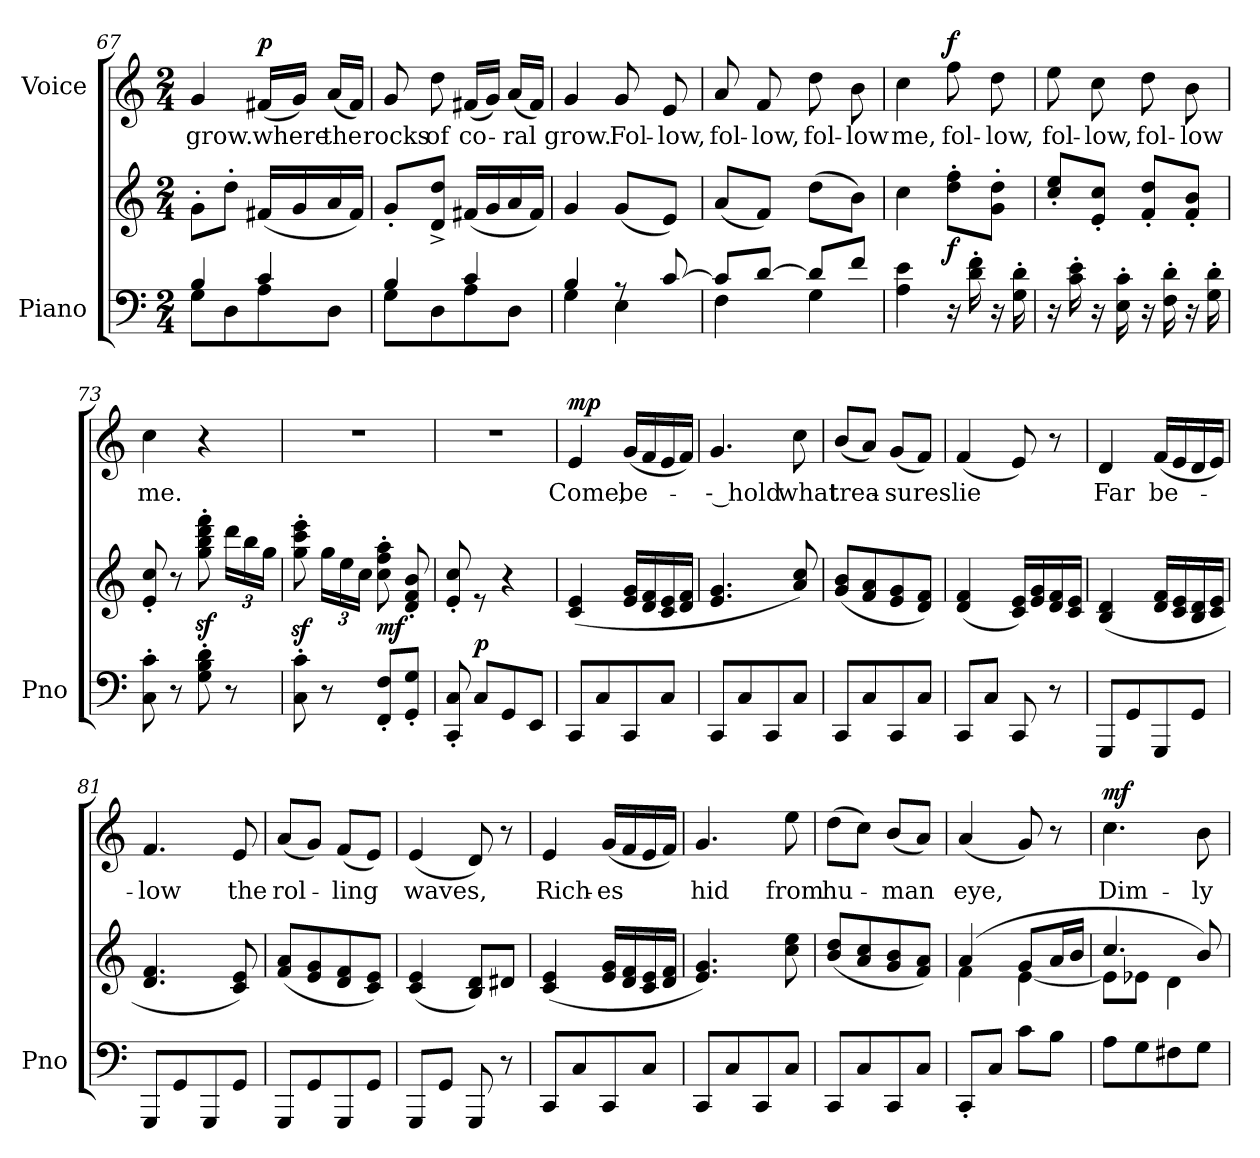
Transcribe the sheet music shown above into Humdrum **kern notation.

**kern	**kern	**dynam	**kern	**text	**dynam
*part2	*part2	*part2	*part1	*part1	*part1
*staff3	*staff2	*staff2/3	*staff1	*staff1	*staff1
*I"Piano	*	*	*I"Voice	*	*
*I'Pno	*	*	*	*	*
*clefF4	*clefG2	*	*clefG2	*	*
*k[]	*k[]	*	*k[]	*	*
*M2/4	*M2/4	*	*M2/4	*	*
=67	=67	=67	=67	=67	=67
*^	*	*	*	*	*
!	!	!	!	!	!LO:LY:b	!
4B/	8G\L	8g'\L	.	4g/	grow.	.
.	8D\	8dd'\J	.	.	.	.
!	!	!	!	!	!LO:LY:b	!LO:DY:a
4c/	8A\	(<16f#X/LL	.	(<16f#X/LL	where	p
.	.	16g/	.	16g/JJ)	.	.
!	!	!	!	!	!LO:LY:b	!
.	8D\J	16a/	.	(<16a/LL	the	.
.	.	16f#/JJ)	.	16f#/JJ)	.	.
=68	=68	=68	=68	=68	=68	=68
!	!	!	!	!	!LO:LY:b	!
4B/	8G\L	8g'/L	.	8g/	rocks	.
!	!	!	!	!	!LO:LY:b	!
.	8D\	8d/^ 8dd/^J	.	8dd\	of	.
!	!	!	!	!	!LO:LY:b	!
4c/	8A\	(<16f#X/LL	.	(<16f#X/LL	co-	.
.	.	16g/	.	16g/JJ)	.	.
!	!	!	!	!	!LO:LY:b	!
.	8D\J	16a/	.	(<16a/LL	-ral	.
.	.	16f#/JJ)	.	16f#/JJ)	.	.
!!LO:PB:g=z
=69	=69	=69	=69	=69	=69	=69
!	!	!	!	!	!LO:LY:b	!
4B/	4G\	4g/	.	4g/	grow.	.
!	!	!	!	!	!LO:LY:b	!
8rA	4E\	(<8g/L	.	8g/	Fol-	.
!	!	!	!	!	!LO:LY:b	!
[8c/	.	8e/J)	.	8e/	-low,	.
=70	=70	=70	=70	=70	=70	=70
!	!	!	!	!	!LO:LY:b	!
8c/L]	4F\	(<8a/L	.	8a/	fol-	.
!	!	!	!	!	!LO:LY:b	!
[8d/J	.	8f/J)	.	8f/	-low,	.
!	!	!	!	!	!LO:LY:b	!
8d/L]	4G\	(>8dd\L	.	8dd\	fol-	.
!	!	!	!	!	!LO:LY:b	!
8f/J	.	8b\J)	.	8b\	-low	.
*v	*v	*	*	*	*	*
=71	=71	=71	=71	=71	=71
!	!	!	!	!LO:LY:b	!
4A\ 4e\	4cc\	.	4cc\	me,	.
!	!	!LO:DY:b	!	!LO:LY:b	!LO:DY:a
16r	8dd\' 8ff\'L	f	8ff\	fol-	f
16d\' 16f\'	.	.	.	.	.
!	!	!	!	!LO:LY:b	!
16r	8g\' 8dd\'J	.	8dd\	-low,	.
16G\' 16d\'	.	.	.	.	.
=72	=72	=72	=72	=72	=72
!	!	!	!	!LO:LY:b	!
16r	8cc/' 8ee/'L	.	8ee\	fol-	.
16c\' 16e\'	.	.	.	.	.
!	!	!	!	!LO:LY:b	!
16r	8e/' 8cc/'J	.	8cc\	-low,	.
16E\' 16c\'	.	.	.	.	.
!	!	!	!	!LO:LY:b	!
16r	8f/' 8dd/'L	.	8dd\	fol-	.
16F\' 16d\'	.	.	.	.	.
!	!	!	!	!LO:LY:b	!
16r	8f/' 8b/'J	.	8b\	-low	.
16G\' 16d\'	.	.	.	.	.
!!LO:LB:g=z
=73	=73	=73	=73	=73	=73
!	!	!	!	!LO:LY:b	!
8C\' 8c\'	8e/' 8cc/'	.	4cc\	me.	.
8r	8r	.	.	.	.
8G\' 8B\' 8d\'	8gg\z<' 8bb\z<' 8ddd\z<' 8fff\z<'	.	4r	.	.
*	*Xbrackettup	*	*	*	*
8r	24ddd\LL	.	.	.	.
.	24bb\	.	.	.	.
.	24gg\JJ	.	.	.	.
=74	=74	=74	=74	=74	=74
8C\' 8c\'	8gg\z<' 8ccc\z<' 8eee\z<'	.	2r	.	.
8r	24gg\LL	.	.	.	.
.	24ee\	.	.	.	.
.	24cc\JJ	.	.	.	.
!	!	!LO:DY:b	!	!	!
8FF/' 8F/'L	8cc\' 8ff\' 8aa\'	mf	.	.	.
8GG/' 8G/'J	8d/' 8f/' 8b/'	.	.	.	.
=75	=75	=75	=75	=75	=75
8CC/' 8C/'	8e/' 8cc/'	.	2r	.	.
!	!	!LO:DY:a=2	!	!	!
8C/L	8re	p	.	.	.
8GG/	4r	.	.	.	.
8EE/J	.	.	.	.	.
=76	=76	=76	=76	=76	=76
!	!	!	!	!LO:LY:b	!LO:DY:a
8CC/L	(<4c/ 4e/	.	4e/	Come,	mp
8C/	.	.	.	.	.
!	!	!	!	!LO:LY:b	!
8CC/	16e/ 16g/LL	.	(<16g/LL	be-	.
.	16d/ 16f/	.	16f/	.	.
8C/J	16c/ 16e/	.	16e/	.	.
.	16d/ 16f/JJ	.	16f/JJ)	.	.
!!LO:LB:g=z
=77	=77	=77	=77	=77	=77
!	!	!	!	!LO:LY:b	!
8CC/L	4.e/ 4.g/	.	4.g/	-- hold	.
8C/	.	.	.	.	.
8CC/	.	.	.	.	.
!	!	!	!	!LO:LY:b	!
8C/J	8a/ 8cc/)	.	8cc\	what	.
=78	=78	=78	=78	=78	=78
!	!	!	!	!LO:LY:b	!
8CC/L	(<8g/ 8b/L	.	(<8b/L	trea-	.
8C/	8f/ 8a/	.	8a/J)	.	.
!	!	!	!	!LO:LY:b	!
8CC/	8e/ 8g/	.	(<8g/L	-sures	.
8C/J	8d/ 8f/J)	.	8f/J)	.	.
=79	=79	=79	=79	=79	=79
!	!	!	!	!LO:LY:b	!
8CC/L	(<4d/ 4f/	.	(<4f/	lie	.
8C/J	.	.	.	.	.
8CC/	16c/ 16e/LL)	.	8e/)	.	.
.	16e/ 16g/	.	.	.	.
8r	16d/ 16f/	.	8r	.	.
.	16c/ 16e/JJ	.	.	.	.
=80	=80	=80	=80	=80	=80
!	!	!	!	!LO:LY:b	!
8GGG/L	(<4B/ 4d/	.	4d/	Far	.
8GG/	.	.	.	.	.
!	!	!	!	!LO:LY:b	!
8GGG/	16d/ 16f/LL	.	(<16f/LL	be-	.
.	16c/ 16e/	.	16e/	.	.
8GG/J	16B/ 16d/	.	16d/	.	.
.	16c/ 16e/JJ	.	16e/JJ)	.	.
=81	=81	=81	=81	=81	=81
!	!	!	!	!LO:LY:b	!
8GGG/L	4.d/ 4.f/	.	4.f/	-low	.
8GG/	.	.	.	.	.
8GGG/	.	.	.	.	.
!	!	!	!	!LO:LY:b	!
8GG/J	8c/ 8e/)	.	8e/	the	.
!!LO:LB:g=z
=82	=82	=82	=82	=82	=82
!	!	!	!	!LO:LY:b	!
8GGG/L	(<8f/ 8a/L	.	(<8a/L	rol-	.
8GG/	8e/ 8g/	.	8g/J)	.	.
!	!	!	!	!LO:LY:b	!
8GGG/	8d/ 8f/	.	(<8f/L	-ling	.
8GG/J	8c/ 8e/J)	.	8e/J)	.	.
=83	=83	=83	=83	=83	=83
!	!	!	!	!LO:LY:b	!
8GGG/L	(<4c/ 4e/	.	(<4e/	waves,	.
8GG/J	.	.	.	.	.
8GGG/	8B/ 8d/L)	.	8d/)	.	.
8r	8d#X/J	.	8r	.	.
=84	=84	=84	=84	=84	=84
!	!	!	!	!LO:LY:b	!
8CC/L	(<4c/ 4e/	.	4e/	Rich-	.
8C/	.	.	.	.	.
!	!	!	!	!LO:LY:b	!
8CC/	16e/ 16g/LL	.	(<16g/LL	-es	.
.	16d/ 16f/	.	16f/	.	.
8C/J	16c/ 16e/	.	16e/	.	.
.	16d/ 16f/JJ	.	16f/JJ)	.	.
=85	=85	=85	=85	=85	=85
!	!	!	!	!LO:LY:b	!
8CC/L	4.e/ 4.g/)	.	4.g/	hid	.
8C/	.	.	.	.	.
8CC/	.	.	.	.	.
!	!	!	!	!LO:LY:b	!
8C/J	8cc\ 8ee\	.	8ee\	from	.
=86	=86	=86	=86	=86	=86
!	!	!	!	!LO:LY:b	!
8CC/L	(<8b/ 8dd/L	.	(>8dd\L	hu-	.
8C/	8a/ 8cc/	.	8cc\J)	.	.
!	!	!	!	!LO:LY:b	!
8CC/	8g/ 8b/	.	(<8b/L	-man	.
8C/J	8f/ 8a/J)	.	8a/J)	.	.
!!LO:PB:g=z
=87	=87	=87	=87	=87	=87
*	*^	*	*	*	*
!	!	!	!	!	!LO:LY:b	!
8CC'/L	(>4a/	4f\	.	(<4a/	eye,	.
8C/J	.	.	.	.	.	.
8c\L	8g/L	[4e\	.	8g/)	.	.
8B\J	16a/L	.	.	8r	.	.
.	16b/JJ	.	.	.	.	.
=88	=88	=88	=88	=88	=88	=88
!	!	!	!	!	!LO:LY:b	!LO:DY:a
8A\L	4.cc/	8e\L]	.	4.cc\	Dim-	mf
8G\	.	8e-X\J	.	.	.	.
8F#X\	.	4d\	.	.	.	.
!	!	!	!	!	!LO:LY:b	!
8G\J	8b/)	.	.	8b\	-ly	.
*	*v	*v	*	*	*	*
=	=	=	=	=	=
*-	*-	*-	*-	*-	*-
